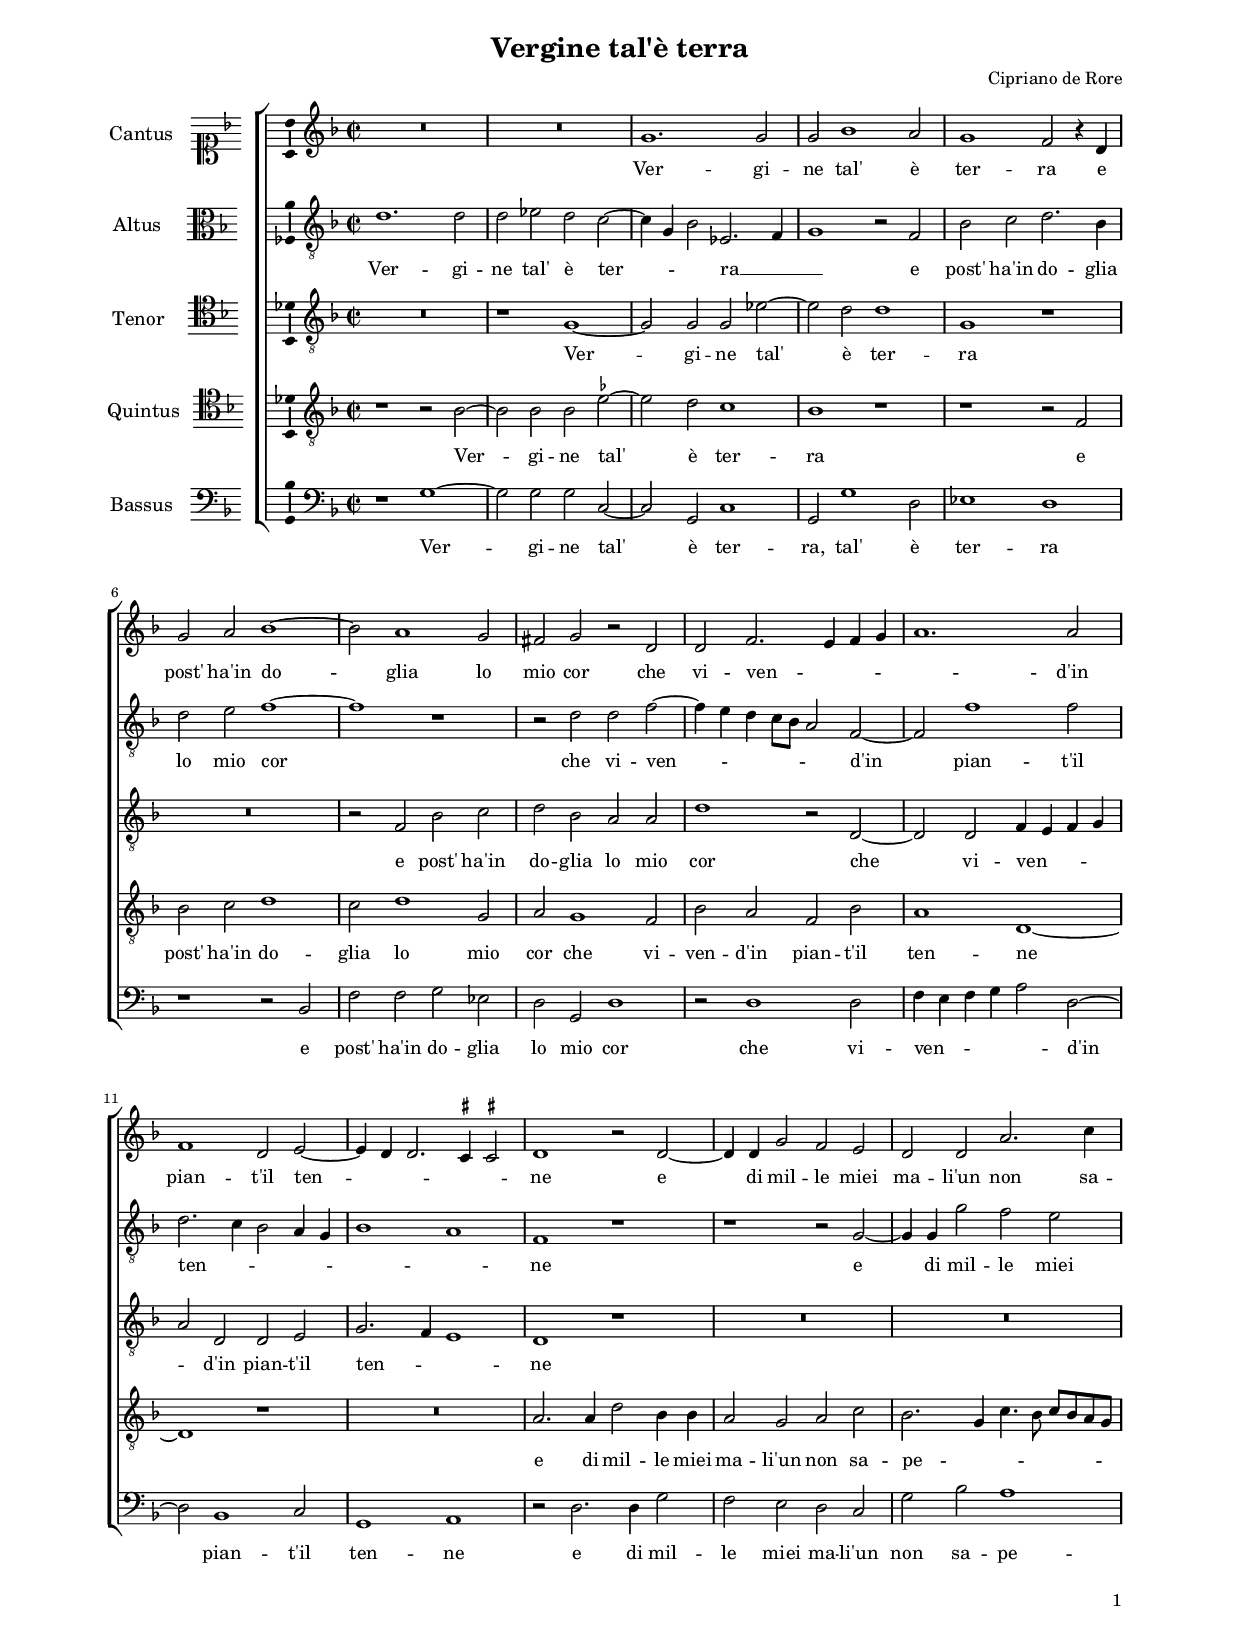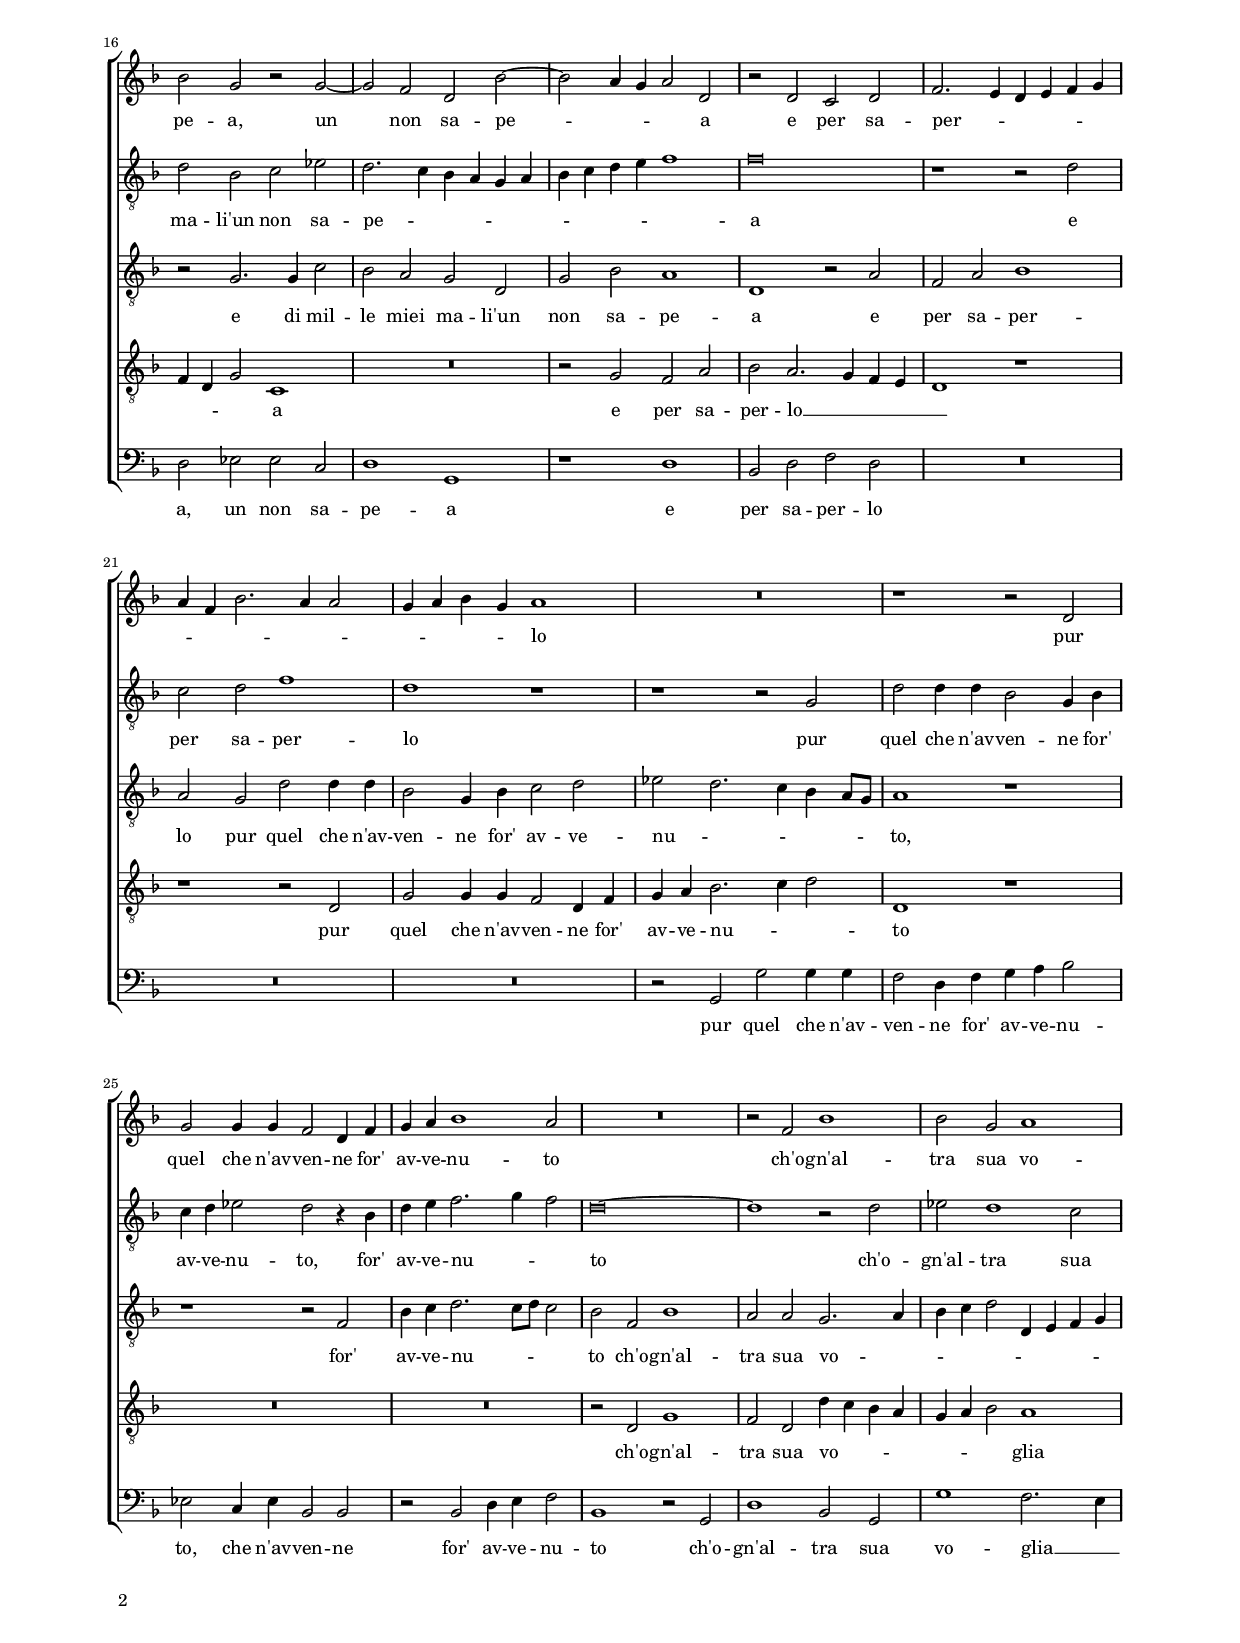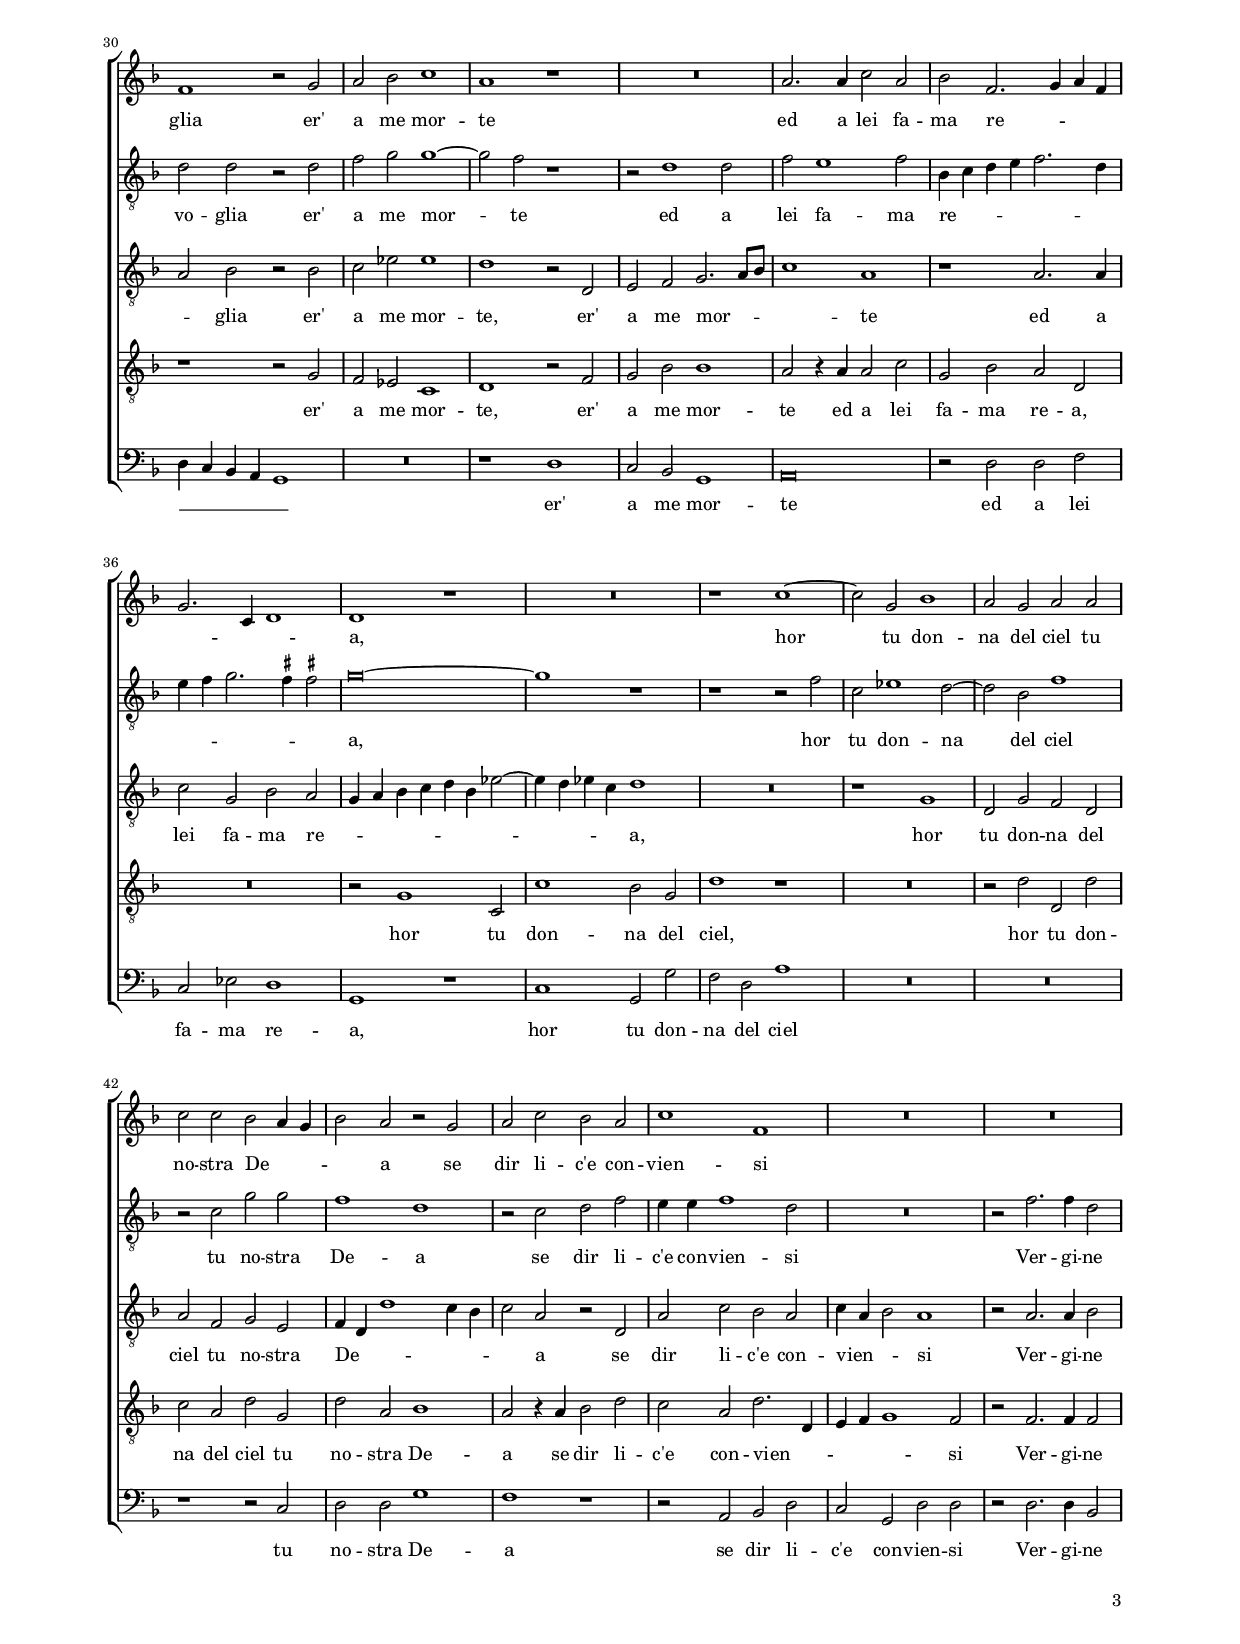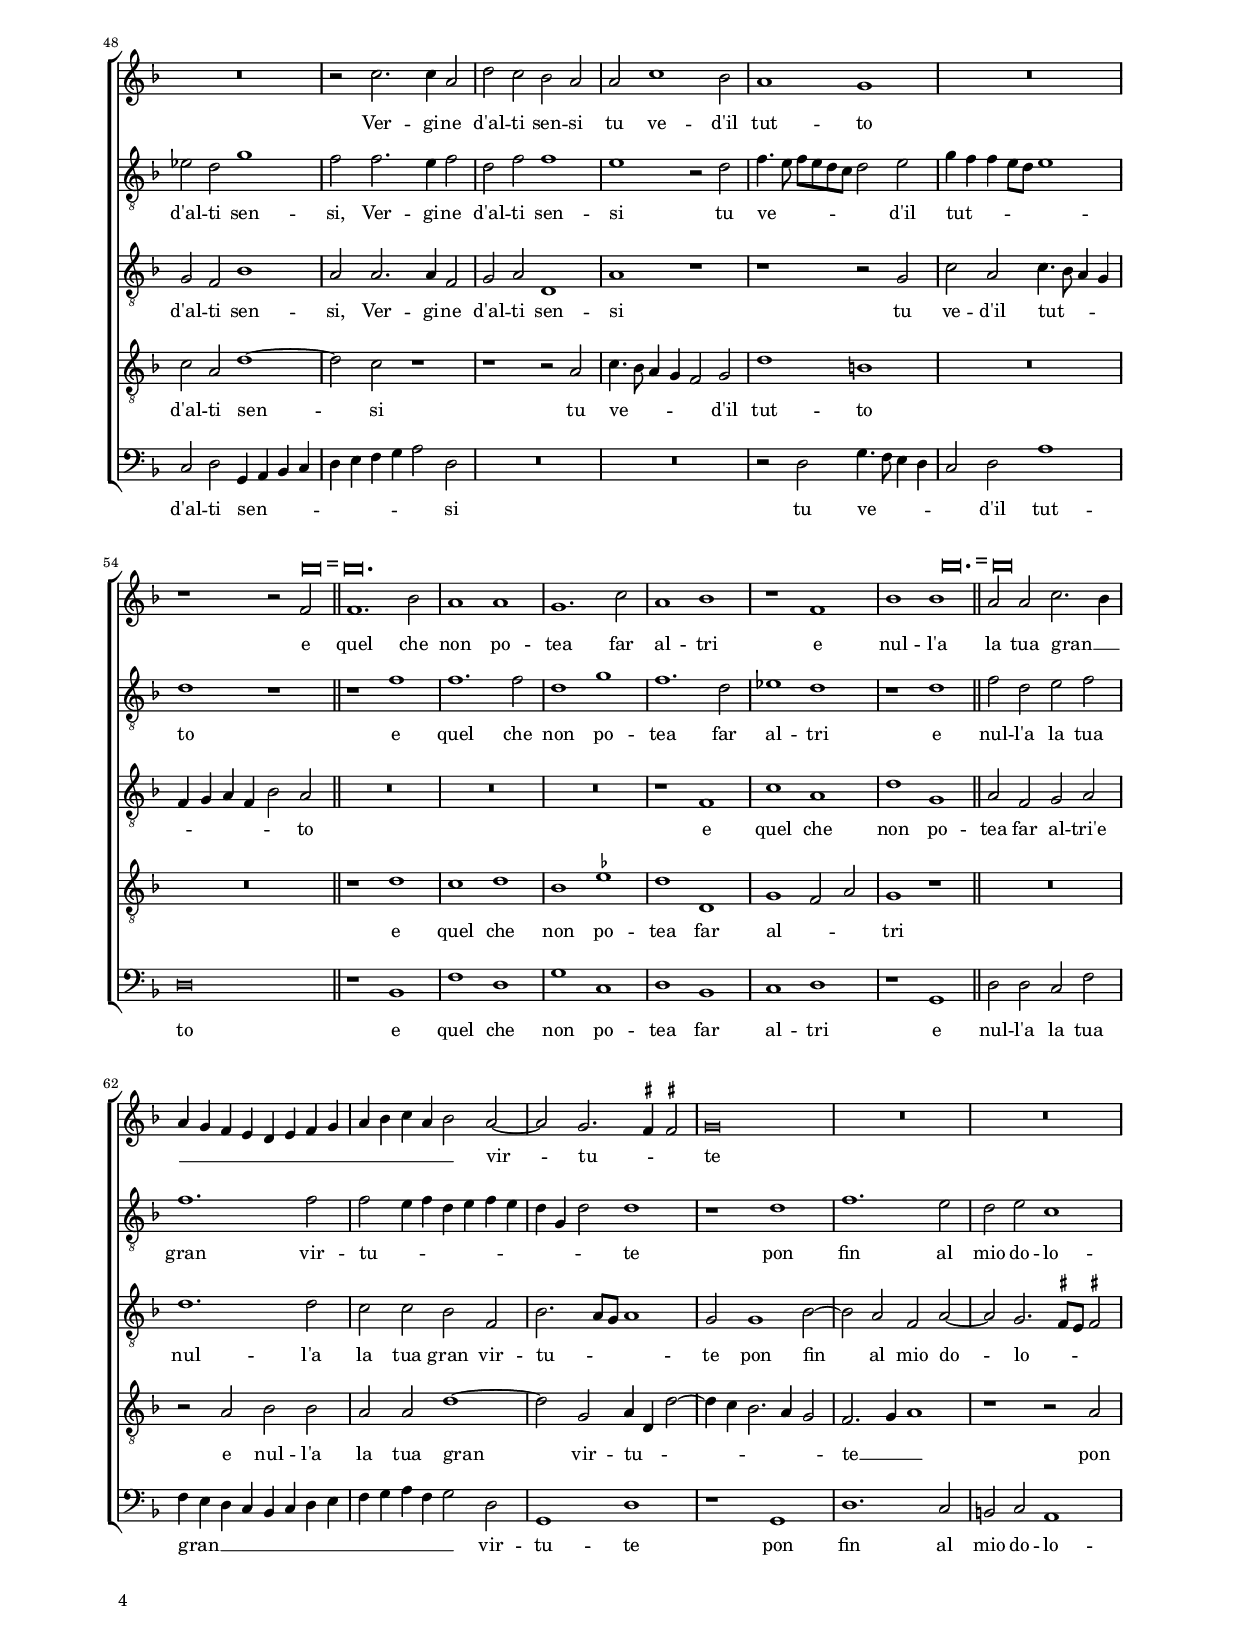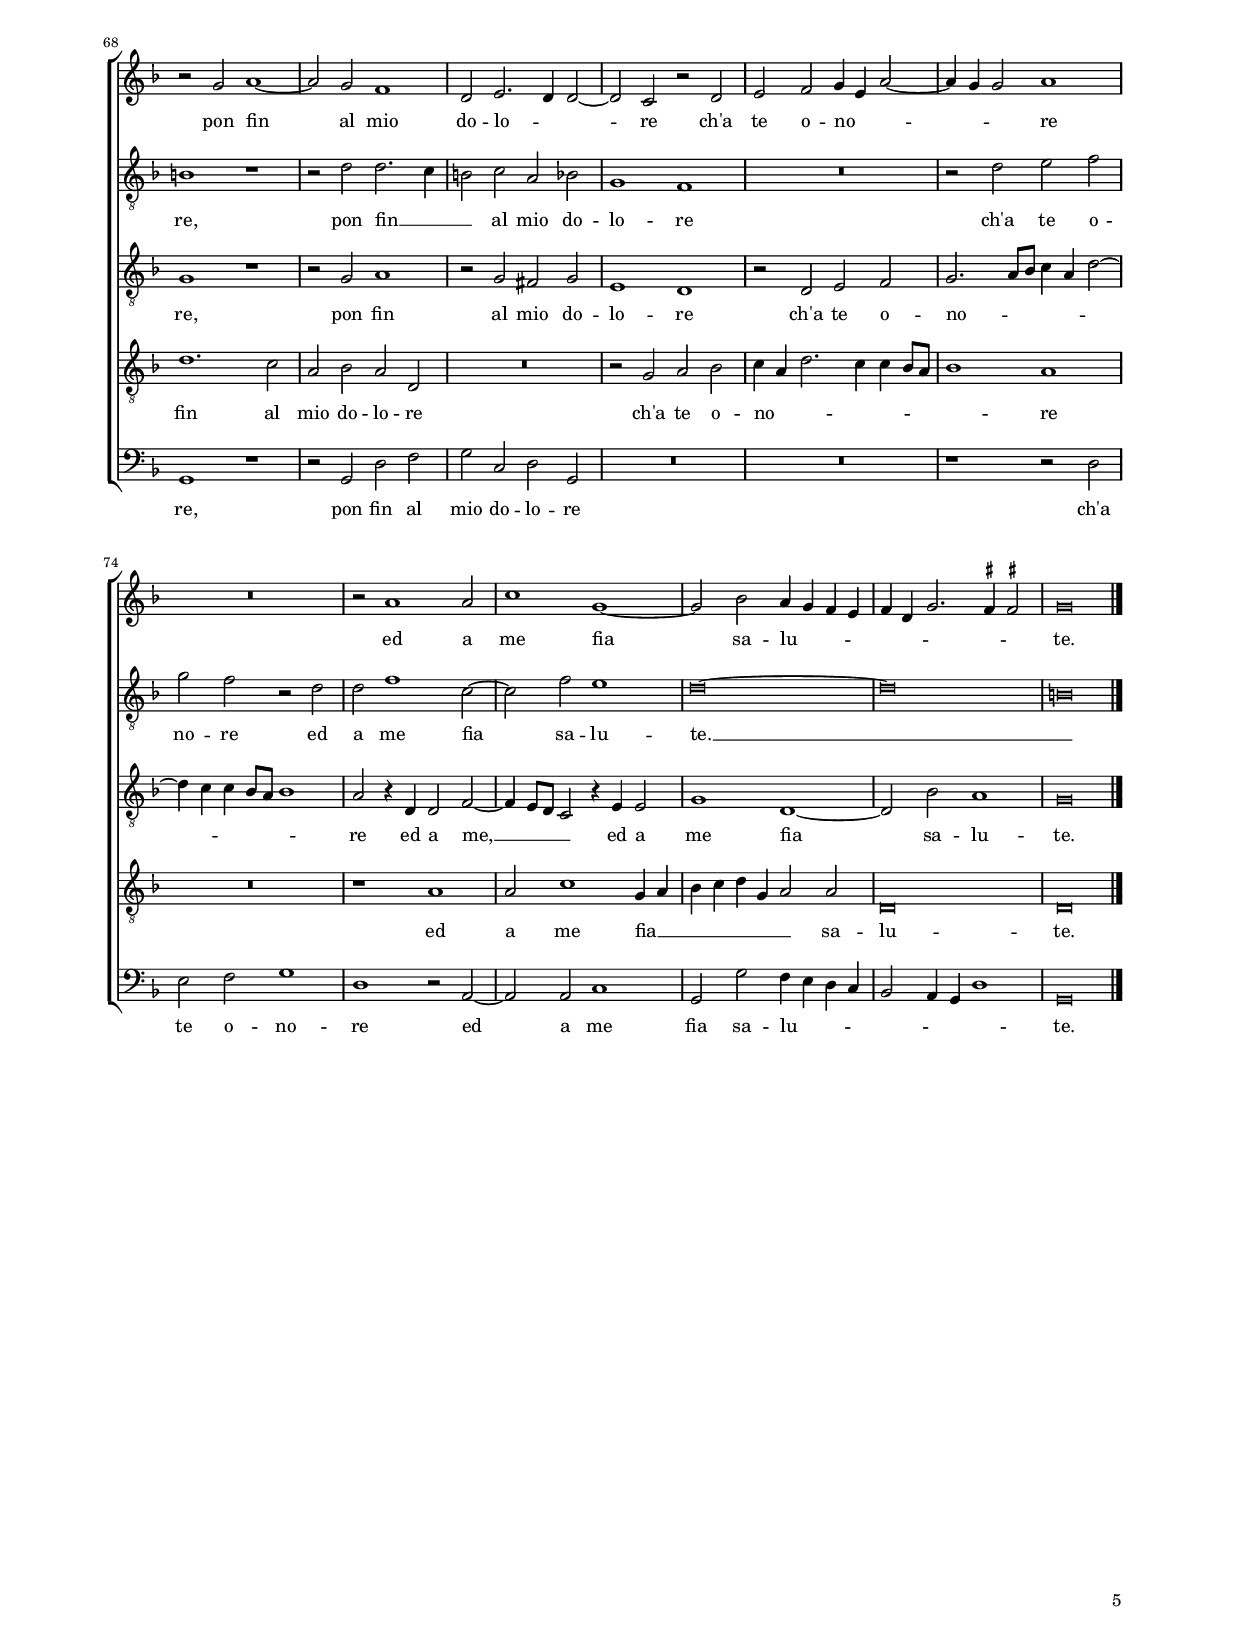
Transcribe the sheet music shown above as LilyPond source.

\header
{
  title="Vergine tal'è terra"
  composer="Cipriano de Rore"
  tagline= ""
}

\version "2.24.1"
\include "deutsch.ly"
#(set-global-staff-size 15)
% #(set-default-paper-size "letter")
#(ly:set-option 'point-and-click #f)

	
\paper
	{
	top-margin = 1.8 \cm
	bottom-margin = 1.2 \cm
	left-margin = 2 \cm
	right-margin = 2 \cm
	ragged-bottom = ##f
	ragged-last-bottom = ##t
	print-page-number = ##f
	system-system-spacing = #'((basic-distance . 16) (minimum-distance . 14) (padding . 5) (strechability . 150))
	oddFooterMarkup=\markup   \fill-line { "" \fromproperty #'page:page-number-string }
	evenFooterMarkup=\markup  \fill-line { \fromproperty #'page:page-number-string "" }
	last-bottom-spacing = #'((basic-distance . 12) (minimum-distance . 7) (padding . 4))
%	systems-per-page = 3
%	min-systems-per-page = 3
	markup-system-spacing.basic-distance = #12
	}

	
global = {
	\key f \major
	\time 2/2 \set Score.measureLength = #(ly:make-moment 2/1)
	\skip 1*2*79 \bar "|."
	}

	ficta = { \once \set suggestAccidentals = ##t }
	
	forget = #(define-music-function (music) (ly:music?) #{
		\accidentalStyle forget
		$music
		\accidentalStyle default
		#})
	
	m = \melisma
	me = \melismaEnd



incipitcantus = \markup { \score {
	{
	\set Staff.instrumentName = \markup { \fontsize #1 "Cantus" }
	\key f \major
	\clef soprano
	s4 \bar ""
	}
	\layout  {
	raggedright = ##t
	indent = 1.6 \cm
	line-width = 2.4\cm
	\context { \Staff \remove Time_signature_engraver }
	\override Staff.Clef.Y-extent = #'(0 . 0)
	}} \hspace #1 }
	
      
incipitaltus = \markup { \score {
	{
	\set Staff.instrumentName = \markup { \fontsize #1 "Altus" }
	\key f \major
	\clef alto
	s4 \bar ""
	}
	\layout  {
	raggedright = ##t
	indent = 1.6 \cm
	line-width = 2.4\cm
	\context { \Staff \remove Time_signature_engraver }
	\override Staff.Clef.Y-extent = #'(0 . 0)
	}} \hspace #1 }


incipittenor = \markup { \score {
	{
	\set Staff.instrumentName = \markup { \fontsize #1 "Tenor" }
	\key f \major
	\clef tenor
	s4 \bar ""
	}
	\layout  {
	raggedright = ##t
	indent = 1.6 \cm
	line-width = 2.4\cm
	\context { \Staff \remove Time_signature_engraver }
	\override Staff.Clef.Y-extent = #'(0 . 0)
	}} \hspace #1 }
      
      
incipitquintus = \markup { \score {
	{
	\set Staff.instrumentName = \markup { \fontsize #1 "Quintus" }
	\key f \major
	\clef tenor
	s4 \bar ""
	}
	\layout  {
	raggedright = ##t
	indent = 1.6 \cm
	line-width = 2.4\cm
	\context { \Staff \remove Time_signature_engraver }
	\override Staff.Clef.Y-extent = #'(0 . 0)
	}} \hspace #1 }
      
      
incipitbassus = \markup { \score {
	{
	\set Staff.instrumentName = \markup { \fontsize #1 "Bassus" }
	\key f \major
	\clef bass
	s4 \bar ""
	}
	\layout  {
	raggedright = ##t
	indent = 1.6 \cm
	line-width = 2.4\cm
	\context { \Staff \remove Time_signature_engraver }
	\override Staff.Clef.Y-extent = #'(0 . 0)
	}} \hspace #1 }


cantus =  \relative c''
	{
	R\breve
	R\breve
	g1. g2
	g2 b1 a2
%5
	g1 f2 r4 d |
	g2 a b1~
	b2 a1 g2
	fis2 g r d
	d2 f2. \m e4 f g
%10
	a1. \me a2 |
	f1 d2 e~
	e4 \m d d2. \ficta cis4 \ficta cis!2 \me
	d1 r2 d~
	d4 d g2 f e
%15
	d2 d a'2. c4 |
	b2 g r g~
	g2 f d b'~
	b2 \m a4 g a2 \me d,
	r2 d c d
%20
	f2. \m e4 d e f g |
	a4 f b2. a4 a2
	g4 a b g \me a1
	R\breve
	r1 r2 d,
%25
	g2 g4 g f2 d4 f |
	g4 a b1 a2
	R\breve
	r2 f b1
	b2 g a1
%30
	f1 r2 g |
	a2 b c1
	a1 r
	R\breve
	a2. a4 c2 a
%35
	b2 f2. \m g4 a f |
	g2. c,4 d1 \me
	d1 r
	R\breve
	r1 c'~
%40
	c2 g b1 |
	a2 g a a
	c2 c b \m a4 g
	b2 \me a r g
	a2 c b a
%45
	c1 f, |
	R\breve
	R\breve
	R\breve
	r2 c'2. c4 a2
%50
	d2 c b a |
	a2 c1 b2
	a1 g
	R\breve
	r1 r2 f \bar "||"
%55
	% Triple time in Cantus - Coloration in four lower voices
	\mark \markup { \override #'(style . baroque) { \note  {\breve} #1 = \note {\breve.} #1 } }
	f1. b2
	a1 a
	g1. c2
	a1 b
	r1 f
%60
	b1 b \bar "||"
	% End of triple time
	\mark \markup { \override #'(style . baroque) { \note  {\breve.} #1 = \note {\breve} #1 } }
	a2 a c2. \m b4
%62
	a4 g f e d e f g |
	a4 b c a b2 \me a~
	a2 g2. \m \ficta fis4 \ficta fis!2 \me
	g\breve
	R\breve
%67
	R\breve |
	r2 g a1~
	a2 g f1
	d2 e2. \m d4 d2~
	d2 \me c r d
%72
	e2 f g4 \m e a2~ |
	a4 g4 g2 \me a1
	R\breve
	r2 a1 a2
	c1 g~
%77
	g2 b a4 \m g f e |
	f4 d g2. \ficta fis4 \ficta fis!2 \me
	g\breve |
	}


altus =  \relative c'
	{
	d1. d2
	d2 es d c~
	c4 \m g b2 \me es,2. \m f4
	g1 \me r2 f
%5
	b2 c d2. b4 |
	d2 e f1~
	f1 r
	r2 d d f~
	f4 \m e d c8 b a2 \me f~
%10
	f2 f'1 f2 |
	d2. \m c4 b2 a4 g
	b1 a \me
	f1 r
	r1 r2 g~
%15
	g4 g g'2 f e |
	d2 b c es
	d2. \m c4 b a g a
	b4 c d e f1 \me
	f\breve
%20
	r1 r2 d |
	c2 d f1
	d1 r
	r1 r2 g,
	d'2 d4 d b2 g4 b
%25
	c4 d es2 d r4 b |
	d4 e f2. \m g4 f2 \me
	d\breve~
	d1 r2 d
	es2 d1 c2
%30
	d2 d r d |
	f2 g g1~
	g2 f r1
	r2 d1 d2
	f2 e1 f2
%35
	b,4 \m c d e f2. d4 |
	e4 f g2. \ficta fis4 \ficta fis!2 \me
	g\breve~
	g1 r
	r1 r2 f
%40
	c2 es1 d2~ |
	d2 b f'1
	r2 c g' g
	f1 d
	r2 c d f
%45
	e4 e f1 d2 |
	R\breve
	r2 f2. f4 d2
	es2 d g1
	f2 f2. e4 f2
%50
	d2 f f1 |
	e1 r2 d
	f4. \m e8 f e d c d2 \me e
	g4 \m f f e8 d e1 \me
	d1 r
%55
	% Coloration
	r1 f
	f1. f2
	d1 g
	f1. d2
	es1 d
%60
	r1 d |
	% End of coloration
	f2 d e f
	f1. f2
	f2 \m e4 f d e f e
	d4 g, d'2 \me d1
%65
	r1 d |
	f1. e2
	d2 e c1
	h1 r
	r2 d d2. \m c4
%70
	h2 \me c a b |
	g1 f
	R\breve
	r2 d' e f
	g2 f r d
%75
	d2 f1 c2~ |
	c2 f e1
	d\breve~
	d\breve \m
	h\breve \me |
	}


tenor =  \relative c'
	{
	R\breve
	r1 g~
	g2 g g es'~
	es2 d d1
%5
	g,1 r |
	R\breve
	r2 f b c
	d2 b a a
	d1 r2 d,~
%10
	d2 d f4 \m e f g |
	a2 \me d, d e
	g2. \m f4 e1 \me
	d1 r
	R\breve
%15
	R\breve |
	r2 g2. g4 c2
	b2 a g d
	g2 b a1
	d,1 r2 a'
%20
	f2 a b1 |
	a2 g d' d4 d
	b2 g4 b c2 d
	es2 \m d2. c4 b a8 g \me
	a1 r
%25
	r1 r2 f |
	b4 c d2. \m c8 d c2 \me
	b2 f b1
	a2 a g2. \m a4
	b4 c d2 d,4 e f g
%30
	a2 \me b r b |
	c2 es es1
	d1 r2 d,
	e2 f g2. \m a8 b
	c1 \me a
%35
	r1 a2. a4 |
	c2 g b a \m
	g4 a b c d b es2~
	es4 d es c \me d1
	R\breve
%40
	r1 g, |
	d2 g f d
	a'2 f g e
	f4 \m d d'1 c4 b
	c2 \me a r d,
%45
	a'2 c b a |
	c4 \m a b2 \me a1
	r2 a2. a4 b2
	g2 f b1
	a2 a2. a4 f2
%50
	g2 a d,1 |
	a'1 r
	r1 r2 g
	c2 a c4. \m b8 a4 g
	f4 g a f b2 \me a
%55
	% Triple time
	R\breve
	R\breve
	R\breve
	r1 f
	c'1 a
%60
	d1 g, |
	% End or triple time
	a2 f g a
	d1. d2
	c2 c b f
	b2. \m a8 g a1 \me
%65
	g2 g1 b2~
	b2 a f a~ |
	a2 g2. \m \ficta fis8 e \ficta fis!2 \me
	g1 r
	r2 g a1
%70
	r2 g fis g
	e1 d |
	r2 d e f
	g2. \m a8 b c4 a d2~
	d4 c c b8 a b1 \me
%75
	a2 r4 d, d2 f~
	f4 \m e8 d c2 \me r4 e e2 |
	g1 d~
	d2 b' a1
	g\breve |
	}

	
quintus  =  \relative c'
	{
	r1 r2 b~
	b2 b b \ficta es~
	es d c1
	b1 r
%5
	r1 r2 f |
	b2 c d1
	c2 d1 g,2
	a2 g1 f2
	b2 a f b
%10
	a1 d,~ |
	d1 r
	R\breve
	a'2. a4 d2 b4 b
	a2 g a c
%15
	b2. \m g4 c4. b8 c[ b a g]
	f4 d g2 \me c,1
	R\breve
	r2 g' f a
	b2 a2. \m g4 f e
%20
	d1 \me r |
	r1 r2 d
	g2 g4 g f2 d4 f
	g4 a b2. \m c4 d2 \me
	d,1 r
%25
	R\breve |
	R\breve
	r2 d g1
	f2 d d'4 \m c b a
	g4 a b2 \me a1
%30
	r1 r2 g |
	f2 es c1
	d1 r2 f
	g2 b b1
	a2 r4 a a2 c
%35
	g2 b a d, |
	R\breve
	r2 g1 c,2
	c'1 b2 g
	d'1 r
%40
	R\breve |
	r2 d d, d'
	c2 a d g,
	d'2 a b1
	a2 r4 a b2 d
%45
	c2 a d2. \m d,4 |
	e4 f g1 \me f2
	r2 f2. f4 f2
	c'2 a d1~
	d2 c r1
%50
	r1 r2 a |
	c4. \m b8 a4 g f2 \me g
	d'1 h
	R\breve
	R\breve
%55
	% Coloration
	r1 d
	c1 d
	b1 \ficta es
	d1 d,
	g1 \m f2 a \me
%60
	g1 r |
	% End of coloration
	R\breve
	r2 a b b
	a2 a d1~
	d2 g, a4 \m d, d'2~
%65
	d4 \m c b2. a4 g2 \me |
	f2. \m g4 a1 \me
	r1 r2 a
	d1. c2
	a2 b a d,
%70
	R\breve |
	r2 g a b
	c4 \m a d2. c4 c b8 a
	b1 \me a
	R\breve
%75
	r1 a |
	a2 c1 g4 \m a
	b4 c d g, a2 \me a
	d,\breve
	d\breve |
	}


bassus  =  \relative c
	{
	r1 g'~
	g2 g g c,~
	c2 g c1
	g2 g'1 d2
%5
	es1 d |
	r1 r2 b
	f'2 f g es
	d2 g, d'1
	r2 d1 d2
%10
	f4 \m e f g a2 \me d,~ |
	d2 b1 c2
	g1 a
	r2 d2. d4 g2
	f2 e d c
%15
	g'2 b a1 |
	d,2 es es c
	d1 g,
	r1 d'
	b2 d f d
%20
	R\breve |
	R\breve
	R\breve
	r2 g, g' g4 g
	f2 d4 f g a b2
%25
	es,2 c4 es b2 b |
	r2 b d4 e f2
	b,1 r2 g
	d'1 b2 g
	g'1 f2. \m e4 
%30
	d4 c b a g1 \me |
	R\breve
	r1 d'
	c2 b g1
	a\breve
%35
	r2 d d f |
	c2 es d1
	g,1 r
	c1 g2 g'
	f2 d a'1
%40
	R\breve |
	R\breve
	r1 r2 c,
	d2 d g1
	f1 r
%45
	r2 a, b d |
	c2 g d' d
	r2 d2. d4 b2
	c2 d g,4 \m a b c
	d4 e f g a2 \me d,
%50
	R\breve |
	R\breve
	r2 d g4. \m f8 e4 d
	c2 \me d a'1
	d,\breve
%55
	% Coloration
	r1 b
	f'1 d
	g1 c,
	d1 b
	c1 d
%60
	r1 g, |
	% End of coloration
	d'2 d c f
	f4 \m e d c b c d e
	f4 g a f g2 \me d
	g,1 d'
%65
	r1 g, |
	d'1. c2
	h2 c a1
	g1 r
	r2 g d' f
%70
	g2 c, d g, |
	R\breve
	R\breve
	r1 r2 d'
	e2 f g1
%75
	d1 r2 a~ |
	a2 a c1
	g2 g' f4 \m e d c
	b2 a4 g d'1 \me
	g,\breve |
	}

lyricscantus = \lyricmode {
	Ver -- gi -- ne tal' è ter -- ra e post' ha'in do -- glia
	lo mio cor che vi -- ven -- d'in pian -- t'il ten -- ne
	e di mil -- le miei ma -- li'un non sa -- pe -- a,
	un non sa -- pe -- a
	e per sa -- per -- lo pur quel che n'av -- ven -- ne
	for' av -- ve -- nu -- to ch'o -- gn'al -- tra sua vo -- glia
	er' a me mor -- te ed a lei fa -- ma re -- a,
	hor tu don -- na del ciel tu no -- stra De -- a
	se dir li -- c'e con -- vien -- si
	Ver -- gi -- ne d'al -- ti sen -- si
	tu ve -- d'il tut -- to e quel che non po -- tea
	far al -- tri e nul -- l'a la tua gran __ vir -- tu -- te
	pon fin al mio do -- lo -- re
	ch'a te o -- no -- re ed a me fia sa -- lu -- te.
	}


lyricsaltus = \lyricmode {
	Ver -- gi -- ne tal' è ter -- ra __ e post' ha'in do -- glia
	lo mio cor che vi -- ven -- d'in pian -- t'il ten -- ne
	e di mil -- le miei ma -- li'un non sa -- pe -- a
	e per sa -- per -- lo pur quel che n'av -- ven -- ne
	for' av -- ve -- nu -- to,
	for' av -- ve -- nu -- to ch'o -- gn'al -- tra sua vo -- glia
	er' a me mor -- te ed a lei fa -- ma re -- a,
	hor tu don -- na del ciel tu no -- stra De -- a
	se dir li -- c'e con -- vien -- si
	Ver -- gi -- ne d'al -- ti sen -- si,
	Ver -- gi -- ne d'al -- ti sen -- si
	tu ve -- d'il tut -- to e quel che non po -- tea
	far al -- tri e nul -- l'a la tua gran vir -- tu -- te
	pon fin al mio do -- lo -- re,
	pon fin __ al mio do -- lo -- re
	ch'a te o -- no -- re ed a me fia sa -- lu -- te. __
	}


lyricstenor = \lyricmode {
	Ver -- gi -- ne tal' è ter -- ra e post' ha'in do -- glia
	lo mio cor che vi -- ven -- d'in pian -- t'il ten -- ne
	e di mil -- le miei ma -- li'un non sa -- pe -- a
	e per sa -- per -- lo pur quel che n'av -- ven -- ne
	for' av -- ve -- nu -- to,
	for' av -- ve -- nu -- to ch'o -- gn'al -- tra sua vo -- glia
	er' a me mor -- te,
	er' a me mor -- te ed a lei fa -- ma re -- a,
	hor tu don -- na del ciel tu no -- stra De -- a
	se dir li -- c'e con -- vien -- si
	Ver -- gi -- ne d'al -- ti sen -- si,
	Ver -- gi -- ne d'al -- ti sen -- si
	tu ve -- d'il tut -- to e quel che non po -- tea
	far al -- tri'e nul -- l'a la tua gran vir -- tu -- te
	pon fin al mio do -- lo -- re,
	pon fin al mio do -- lo -- re
	ch'a te o -- no -- re ed a me, __
	ed a me fia sa -- lu -- te.
	}


lyricsquintus = \lyricmode {
	Ver -- gi -- ne tal' è ter -- ra e post' ha'in do -- glia
	lo mio cor che vi -- ven -- d'in pian -- t'il ten -- ne
	e di mil -- le miei ma -- li'un non sa -- pe -- a
	e per sa -- per -- lo __ pur quel che n'av -- ven -- ne
	for' av -- ve -- nu -- to ch'o -- gn'al -- tra sua vo -- glia
	er' a me mor -- te,
	er' a me mor -- te ed a lei fa -- ma re -- a,
	hor tu don -- na del ciel,
	hor tu don -- na del ciel tu no -- stra De -- a
	se dir li -- c'e con -- vien -- si
	Ver -- gi -- ne d'al -- ti sen -- si
	tu ve -- d'il tut -- to e quel che non po -- tea
	far al -- tri e nul -- l'a la tua gran vir -- tu -- te __
	pon fin al mio do -- lo -- re
	ch'a te o -- no -- re ed a me fia __ sa -- lu -- te.
	}


lyricsbassus = \lyricmode {
	Ver -- gi -- ne tal' è ter -- ra,
	tal' è ter -- ra e post' ha'in do -- glia
	lo mio cor che vi -- ven -- d'in pian -- t'il ten -- ne
	e di mil -- le miei ma -- li'un non sa -- pe -- a,
	un non sa -- pe -- a
	e per sa -- per -- lo pur quel che n'av -- ven -- ne
	for' av -- ve -- nu -- to,
	che n'av -- ven -- ne for' av -- ve -- nu -- to
	ch'o -- gn'al -- tra sua vo -- glia __
	er' a me mor -- te ed a lei fa -- ma re -- a,
	hor tu don -- na del ciel tu no -- stra De -- a
	se dir li -- c'e con -- vien -- si
	Ver -- gi -- ne d'al -- ti sen -- si
	tu ve -- d'il tut -- to e quel che non po -- tea
	far al -- tri e nul -- l'a la tua gran __ vir -- tu -- te
	pon fin al mio do -- lo -- re,
	pon fin al mio do -- lo -- re
	ch'a te o -- no -- re ed a me fia sa -- lu -- te.
	}


\score
{  
	\transpose c c {
	\new ChoirStaff \with { \override StaffGrouper.staff-staff-spacing.basic-distance = #12 }
	<<

	\new Staff << \global
	\new Voice="v1" {
		\set Staff.instrumentName=\incipitcantus
%		\set Staff.instrumentName= "S"
		\set Staff.midiInstrument = "reed organ"
		\clef violin
		\cantus }
	\new Lyrics \lyricsto "v1" {\lyricscantus }
	>>


	\new Staff << \global
	\new Voice="v2" {
		\set Staff.instrumentName=\incipitaltus
%		\set Staff.instrumentName= "A"
		\set Staff.midiInstrument = "reed organ"
		\clef "G_8" % violin
		\altus}
	\new Lyrics \lyricsto "v2" {\lyricsaltus }
	>>


	\new Staff << \global
	\new Voice="v3" {
		\set Staff.instrumentName=\incipittenor
%		\set Staff.instrumentName= "T"
		\set Staff.midiInstrument = "reed organ"
		\clef "G_8"
		\tenor }
	\new Lyrics \lyricsto "v3" {\lyricstenor }
	>>


	\new Staff << \global
	\new Voice="v5" {
		\set Staff.instrumentName=\incipitquintus
%		\set Staff.instrumentName= "Q"
		\set Staff.midiInstrument = "reed organ"
		\clef "G_8"
		\quintus}
	\new Lyrics \lyricsto "v5" {\lyricsquintus }
	>>


	\new Staff << \global
	\new Voice="v4" {
		\set Staff.instrumentName=\incipitbassus
%		\set Staff.instrumentName= "B"
		\set Staff.midiInstrument = "reed organ"
		\clef bass 
		\bassus }
	\new Lyrics \lyricsto "v4" {\lyricsbassus}
	>>

	>>
	} % transpose

	\layout
	{
	indent = 2.5\cm
	\context { \Lyrics \override VerticalAxisGroup.nonstaff-relatedstaff-spacing.padding = #1.4 }
	\context { \Staff \override TimeSignature.break-visibility = #end-of-line-invisible }
	\context { \Staff \consists Ambitus_engraver }
	\context { \Score \override BarNumber.padding = #2 }
	\context { \Voice \override NoteHead.style = #'baroque }
	}
	
\midi
	{
    	\tempo 2 = 90
	}
	
}


% EOF
